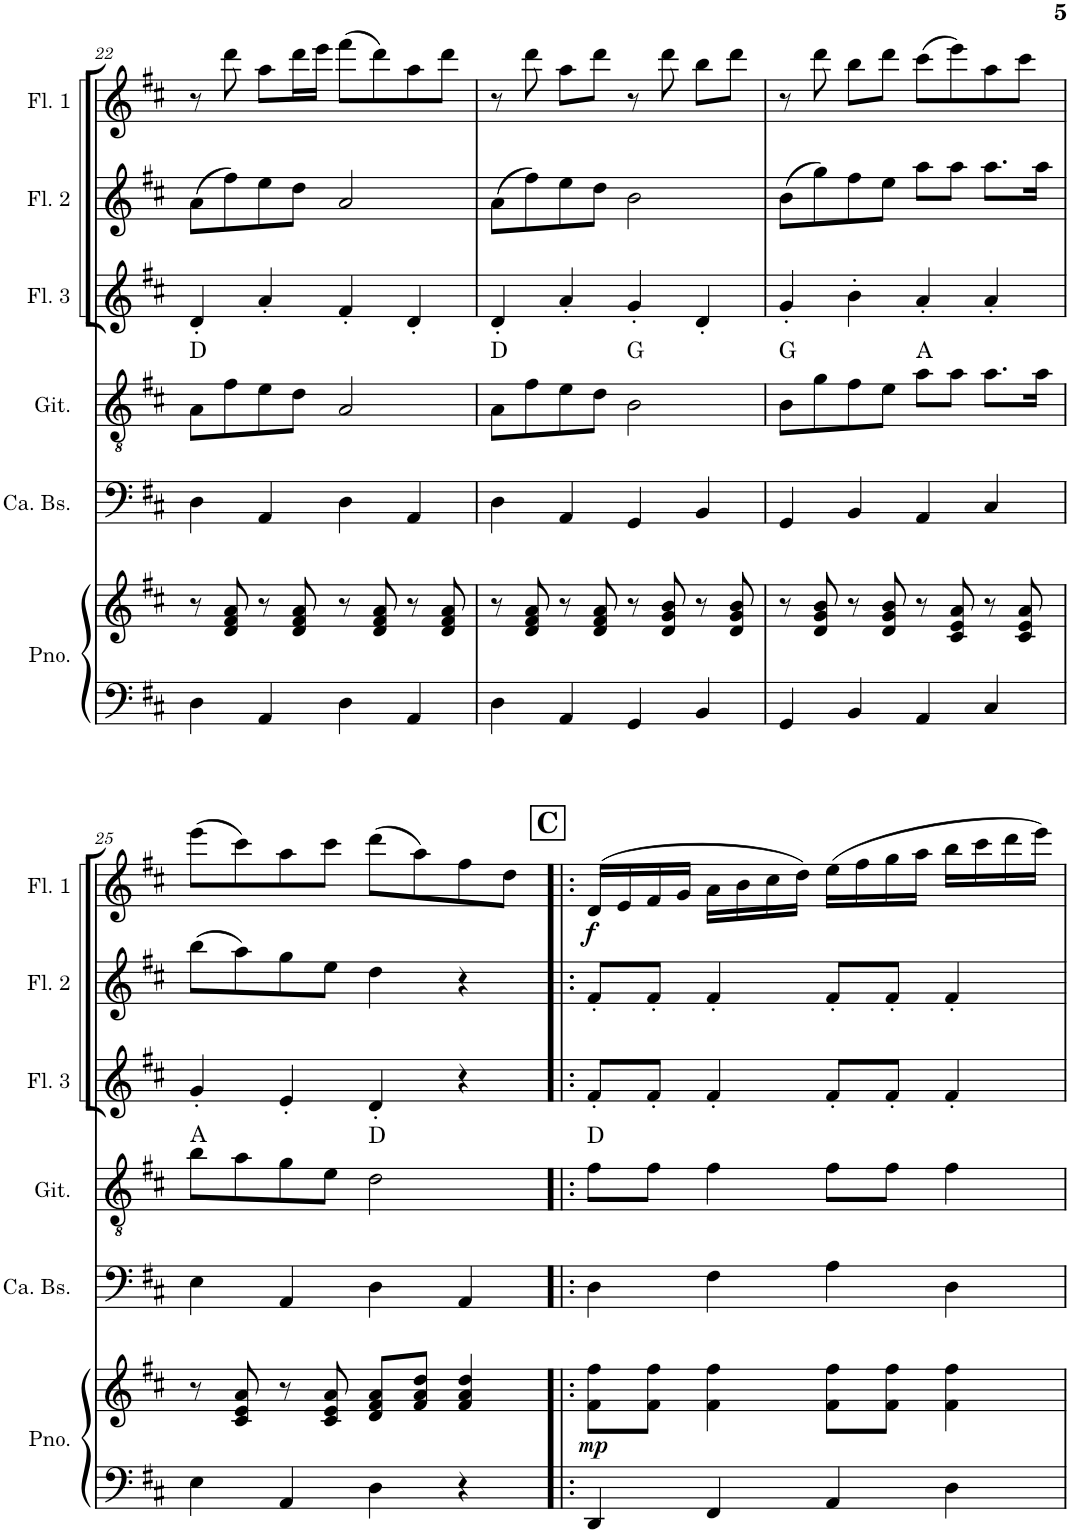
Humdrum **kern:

**kern	**kern	**dynam	**kern	**kern	**harte	**kern	**kern	**kern	**dynam
*part6	*part6	*part6	*part5	*part4	*part4	*part3	*part2	*part1	*part1
*staff7	*staff6	*staff6/7	*staff5	*staff4	*	*staff3	*staff2	*staff1	*staff1
*I"Piano	*	*	*I"Contrabas	*I"Klassieke gitaar	*	*I"Dwarsfluit 3	*I"Dwarsfluit 2	*I"Dwarsfluit 1	*
*I'Pno.	*	*	*I'Ca. Bs.	*I'Git.	*	*	*	*	*
!!LO:PB:g=z
*clefF4	*clefG2	*	*clefF4	*clefGv2	*	*clefG2	*clefG2	*clefG2	*
*	*	*	*Trd7c12	*	*	*	*	*	*
*k[f#c#]	*k[f#c#]	*	*k[f#c#]	*k[f#c#]	*	*k[f#c#]	*k[f#c#]	*k[f#c#]	*
*M4/4	*M4/4	*	*M4/4	*M4/4	*	*M4/4	*M4/4	*M4/4	*
=22	=22	=22	=22	=22	=22	=22	=22	=22	=22
4D\	8r	.	4D\	8A\L	D:maj	4d'/	(8a\L	8r	.
.	8d/ 8f#/ 8a/	.	.	8f#\	.	.	8ff#\)	8ddd\	.
4AA/	8r	.	4AA/	8e\	.	4a'/	8ee\	8aa\L	.
.	8d/ 8f#/ 8a/	.	.	8d\J	.	.	8dd\J	16ddd\L	.
.	.	.	.	.	.	.	.	16eee\JJ	.
4D\	8r	.	4D\	2A/	.	4f#'/	2a/	(8fff#\L	.
.	8d/ 8f#/ 8a/	.	.	.	.	.	.	8ddd\)	.
4AA/	8r	.	4AA/	.	.	4d'/	.	8aa\	.
.	8d/ 8f#/ 8a/	.	.	.	.	.	.	8ddd\J	.
=23	=23	=23	=23	=23	=23	=23	=23	=23	=23
4D\	8r	.	4D\	8A\L	D:maj	4d'/	(8a\L	8r	.
.	8d/ 8f#/ 8a/	.	.	8f#\	.	.	8ff#\)	8ddd\	.
4AA/	8r	.	4AA/	8e\	.	4a'/	8ee\	8aa\L	.
.	8d/ 8f#/ 8a/	.	.	8d\J	.	.	8dd\J	8ddd\J	.
4GG/	8r	.	4GG/	2B\	G:maj	4g'/	2b\	8r	.
.	8d/ 8g/ 8b/	.	.	.	.	.	.	8ddd\	.
4BB/	8r	.	4BB/	.	.	4d'/	.	8bb\L	.
.	8d/ 8g/ 8b/	.	.	.	.	.	.	8ddd\J	.
=24	=24	=24	=24	=24	=24	=24	=24	=24	=24
4GG/	8r	.	4GG/	8B\L	G:maj	4g'/	(8b\L	8r	.
.	8d/ 8g/ 8b/	.	.	8g\	.	.	8gg\)	8ddd\	.
4BB/	8r	.	4BB/	8f#\	.	4b'\	8ff#\	8bb\L	.
.	8d/ 8g/ 8b/	.	.	8e\J	.	.	8ee\J	8ddd\J	.
4AA/	8r	.	4AA/	8a\L	A:maj	4a'/	8aa\L	(8ccc#\L	.
.	8c#/ 8e/ 8a/	.	.	8a\J	.	.	8aa\J	8eee\)	.
4C#/	8r	.	4C#/	8.a\L	.	4a'/	8.aa\L	8aa\	.
.	8c#/ 8e/ 8a/	.	.	.	.	.	.	8ccc#\J	.
.	.	.	.	16a\Jk	.	.	16aa\Jk	.	.
!!LO:LB:g=z
=25	=25	=25	=25	=25	=25	=25	=25	=25	=25
4E\	8r	.	4E\	8b\L	A:maj	4g'/	(8bb\L	(8eee\L	.
.	8c#/ 8e/ 8a/	.	.	8a\	.	.	8aa\)	8ccc#\)	.
4AA/	8r	.	4AA/	8g\	.	4e'/	8gg\	8aa\	.
.	8c#/ 8e/ 8a/	.	.	8e\J	.	.	8ee\J	8ccc#\J	.
4D\	8d/ 8f#/ 8a/L	.	4D\	2d\	D:maj	4d'/	4dd\	(8ddd\L	.
.	8f#/ 8a/ 8dd/J	.	.	.	.	.	.	8aa\)	.
4r	4f#/ 4a/ 4dd/	.	4AA/	.	.	4r	4r	8ff#\	.
.	.	.	.	.	.	.	.	8dd\J	.
!!LO:REH:place=s1:a:B:cj:fs=14:t=C
=26!|:	=26!|:	=26!|:	=26!|:	=26!|:	=26!|:	=26!|:	=26!|:	=26!|:	=26!|:
!	!	!LO:DY:b	!	!	!	!	!	!	!LO:DY:b
4DD/	8f#\ 8ff#\L	mp	4D\	8f#\L	D:maj	8f#'/L	8f#'/L	(16d/LL	f
.	.	.	.	.	.	.	.	16e/	.
.	8f#\ 8ff#\J	.	.	8f#\J	.	8f#'/J	8f#'/J	16f#/	.
.	.	.	.	.	.	.	.	16g/JJ	.
4FF#/	4f#\ 4ff#\	.	4F#\	4f#\	.	4f#'/	4f#'/	16a\LL	.
.	.	.	.	.	.	.	.	16b\	.
.	.	.	.	.	.	.	.	16cc#\	.
.	.	.	.	.	.	.	.	16dd\JJ)	.
4AA/	8f#\ 8ff#\L	.	4A\	8f#\L	.	8f#'/L	8f#'/L	(16ee\LL	.
.	.	.	.	.	.	.	.	16ff#\	.
.	8f#\ 8ff#\J	.	.	8f#\J	.	8f#'/J	8f#'/J	16gg\	.
.	.	.	.	.	.	.	.	16aa\JJ	.
4D\	4f#\ 4ff#\	.	4D\	4f#\	.	4f#'/	4f#'/	16bb\LL	.
.	.	.	.	.	.	.	.	16ccc#\	.
.	.	.	.	.	.	.	.	16ddd\	.
.	.	.	.	.	.	.	.	16eee\JJ)	.
=	=	=	=	=	=	=	=	=	=
*-	*-	*-	*-	*-	*-	*-	*-	*-	*-
